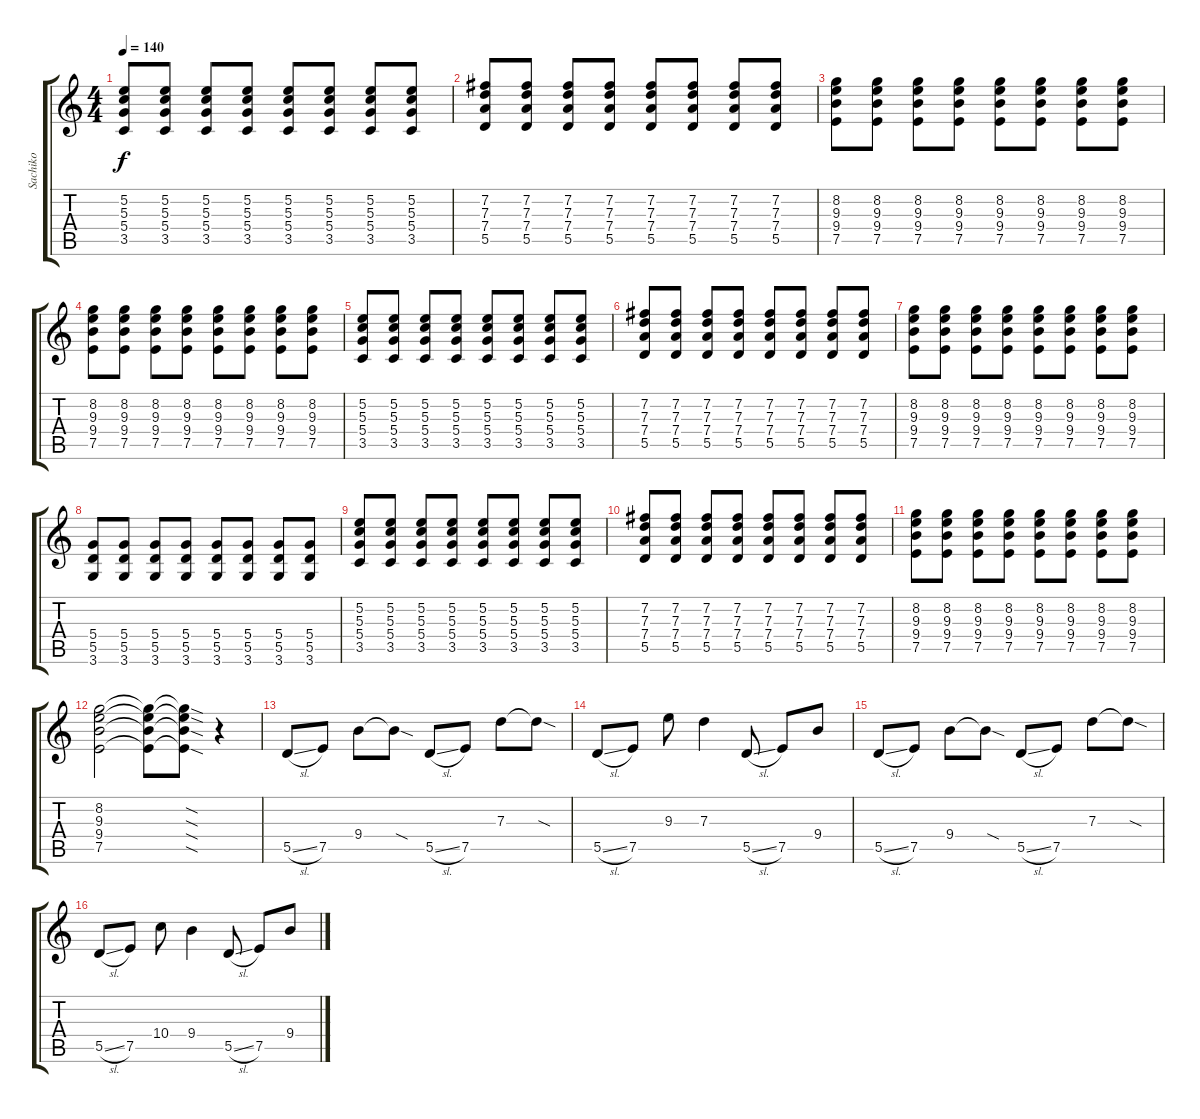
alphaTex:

\track ("Sachiko" "Sachiko") {instrument overdrivenguitar}
\staff {score tabs}
\tuning (E4 B3 G3 D3 A2 E2) {hide}
\ts (4 4)
\tempo 140
\clef g2
\ks c
(5.2 5.3 5.4 3.5).8{dy f} (5.2 5.3 5.4 3.5).8 (5.2 5.3 5.4 3.5).8 (5.2 5.3 5.4 3.5).8 (5.2 5.3 5.4 3.5).8 (5.2 5.3 5.4 3.5).8 (5.2 5.3 5.4 3.5).8 (5.2 5.3 5.4 3.5).8 |
(7.2 7.3 7.4 5.5).8 (7.2 7.3 7.4 5.5).8 (7.2 7.3 7.4 5.5).8 (7.2 7.3 7.4 5.5).8 (7.2 7.3 7.4 5.5).8 (7.2 7.3 7.4 5.5).8 (7.2 7.3 7.4 5.5).8 (7.2 7.3 7.4 5.5).8 |
(8.2 9.3 9.4 7.5).8 (8.2 9.3 9.4 7.5).8 (8.2 9.3 9.4 7.5).8 (8.2 9.3 9.4 7.5).8 (8.2 9.3 9.4 7.5).8 (8.2 9.3 9.4 7.5).8 (8.2 9.3 9.4 7.5).8 (8.2 9.3 9.4 7.5).8 |
(8.2 9.3 9.4 7.5).8 (8.2 9.3 9.4 7.5).8 (8.2 9.3 9.4 7.5).8 (8.2 9.3 9.4 7.5).8 (8.2 9.3 9.4 7.5).8 (8.2 9.3 9.4 7.5).8 (8.2 9.3 9.4 7.5).8 (8.2 9.3 9.4 7.5).8 |
(5.2 5.3 5.4 3.5).8 (5.2 5.3 5.4 3.5).8 (5.2 5.3 5.4 3.5).8 (5.2 5.3 5.4 3.5).8 (5.2 5.3 5.4 3.5).8 (5.2 5.3 5.4 3.5).8 (5.2 5.3 5.4 3.5).8 (5.2 5.3 5.4 3.5).8 |
(7.2 7.3 7.4 5.5).8 (7.2 7.3 7.4 5.5).8 (7.2 7.3 7.4 5.5).8 (7.2 7.3 7.4 5.5).8 (7.2 7.3 7.4 5.5).8 (7.2 7.3 7.4 5.5).8 (7.2 7.3 7.4 5.5).8 (7.2 7.3 7.4 5.5).8 |
(8.2 9.3 9.4 7.5).8 (8.2 9.3 9.4 7.5).8 (8.2 9.3 9.4 7.5).8 (8.2 9.3 9.4 7.5).8 (8.2 9.3 9.4 7.5).8 (8.2 9.3 9.4 7.5).8 (8.2 9.3 9.4 7.5).8 (8.2 9.3 9.4 7.5).8 |
(5.4 5.5 3.6).8 (5.4 5.5 3.6).8 (5.4 5.5 3.6).8 (5.4 5.5 3.6).8 (5.4 5.5 3.6).8 (5.4 5.5 3.6).8 (5.4 5.5 3.6).8 (5.4 5.5 3.6).8 |
(5.2 5.3 5.4 3.5).8 (5.2 5.3 5.4 3.5).8 (5.2 5.3 5.4 3.5).8 (5.2 5.3 5.4 3.5).8 (5.2 5.3 5.4 3.5).8 (5.2 5.3 5.4 3.5).8 (5.2 5.3 5.4 3.5).8 (5.2 5.3 5.4 3.5).8 |
(7.2 7.3 7.4 5.5).8 (7.2 7.3 7.4 5.5).8 (7.2 7.3 7.4 5.5).8 (7.2 7.3 7.4 5.5).8 (7.2 7.3 7.4 5.5).8 (7.2 7.3 7.4 5.5).8 (7.2 7.3 7.4 5.5).8 (7.2 7.3 7.4 5.5).8 |
(8.2 9.3 9.4 7.5).8 (8.2 9.3 9.4 7.5).8 (8.2 9.3 9.4 7.5).8 (8.2 9.3 9.4 7.5).8 (8.2 9.3 9.4 7.5).8 (8.2 9.3 9.4 7.5).8 (8.2 9.3 9.4 7.5).8 (8.2 9.3 9.4 7.5).8 |
(8.2 9.3 9.4 7.5).2 (8.2{t} 9.3{t} 9.4{t} 7.5{t}).8 (8.2{sod t} 9.3{sod t} 9.4{sod t} 7.5{sod t}).8 r.4 |
5.5{sl}.8 7.5.8 9.4.8 9.4{sod t}.8 5.5{sl}.8 7.5.8 7.3.8 7.3{sod t}.8 |
5.5{sl}.8 7.5.8 9.3.8 7.3.4 5.5{sl}.8 7.5.8 9.4.8 |
5.5{sl}.8 7.5.8 9.4.8 9.4{sod t}.8 5.5{sl}.8 7.5.8 7.3.8 7.3{sod t}.8 |
5.5{sl}.8 7.5.8 10.4.8 9.4.4 5.5{sl}.8 7.5.8 9.4.8
